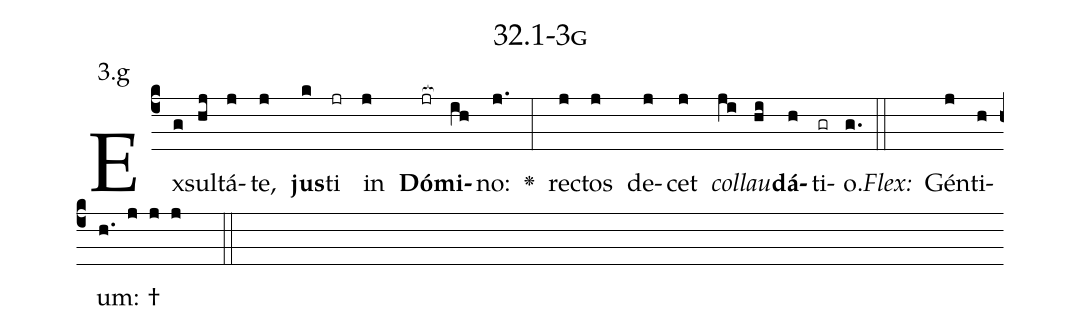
name: 32.1-3g;
annotation: 3.g;
%%
(c4)Ex(g)sul(hj)tá(j)te,(j) <b>jus</b>(k)ti(jr) in(j) <b>Dó</b>(jr[ocb:1{])<b>mi</b>(ih[ocb:0}])no:(j.) <v>\greheightstar</v>(:) rec(j)tos(j) de(j)cet(j) <i>col</i>(ji)<i>lau</i>(hi)<b>dá</b>(h)ti(gr)o.(g.) (::)
<i>Flex:</i>()  Gén(j)ti(h)um: †(h. j j j  ::)

%E(j) u(j) o(ji) u(hi) a(h) e.(g.) (::)
